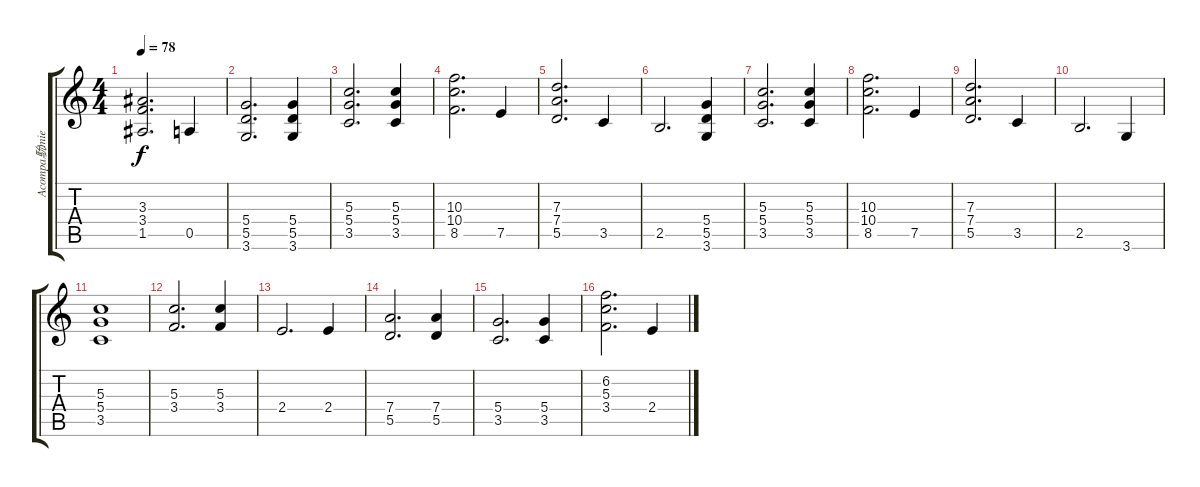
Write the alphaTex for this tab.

\track ("Acompa馻miento" "Acompa馻mie") {instrument distortionguitar}
\staff {score tabs}
\tuning (E4 B3 G3 D3 A2 E2) {hide}
\ts (4 4)
\tempo 78
\clef g2
\ks c
(3.3 3.4 1.5).2{d dy f} 0.5.4 |
(5.4 5.5 3.6).2{d} (5.4 5.5 3.6).4 |
(5.3 5.4 3.5).2{d} (5.3 5.4 3.5).4 |
(10.3 10.4 8.5).2{d} 7.5.4 |
(7.3 7.4 5.5).2{d} 3.5.4 |
2.5.2{d} (5.4 5.5 3.6).4 |
(5.3 5.4 3.5).2{d} (5.3 5.4 3.5).4 |
(10.3 10.4 8.5).2{d} 7.5.4 |
(7.3 7.4 5.5).2{d} 3.5.4 |
2.5.2{d} 3.6.4 |
(5.3 5.4 3.5).1 |
(5.3 3.4).2{d} (5.3 3.4).4 |
2.4.2{d} 2.4.4 |
(7.4 5.5).2{d} (7.4 5.5).4 |
(5.4 3.5).2{d} (5.4 3.5).4 |
(6.2 5.3 3.4).2{d} 2.4.4
